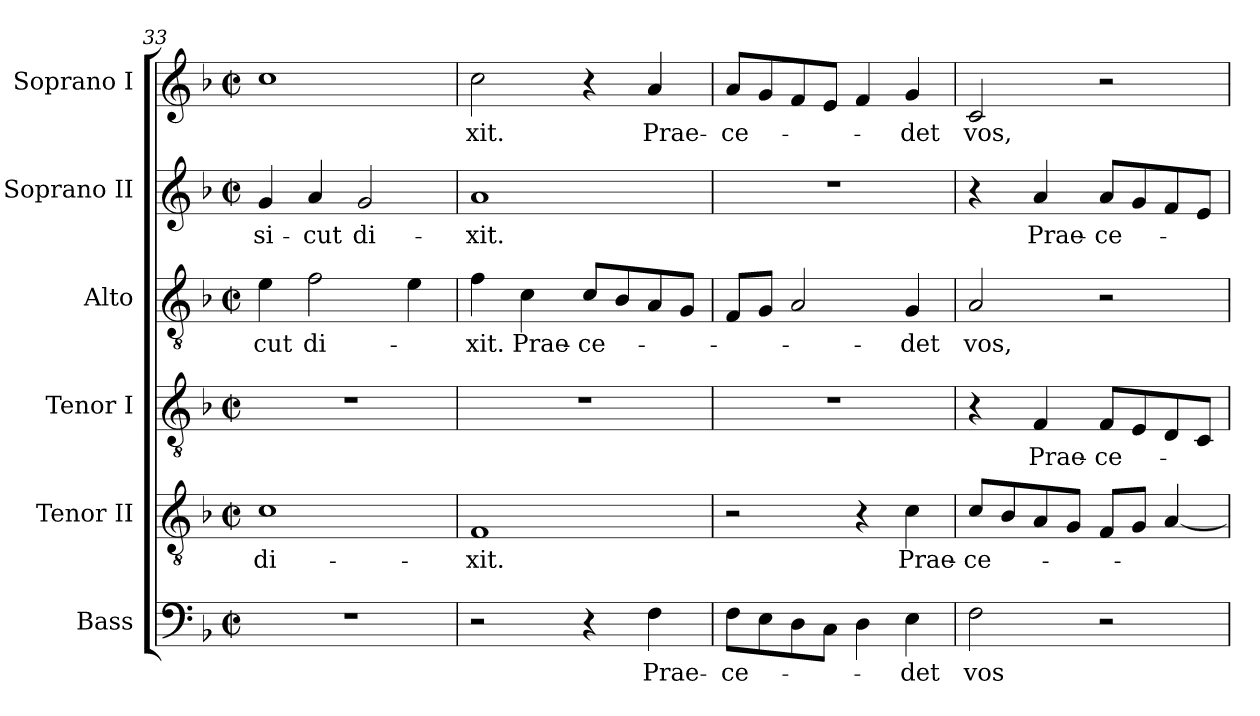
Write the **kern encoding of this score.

**kern	**text	**kern	**text	**kern	**text	**kern	**text	**kern	**text	**kern	**text
*part6	*part6	*part5	*part5	*part4	*part4	*part3	*part3	*part2	*part2	*part1	*part1
*staff6	*staff6	*staff5	*staff5	*staff4	*staff4	*staff3	*staff3	*staff2	*staff2	*staff1	*staff1
*I"Bass	*	*I"Tenor II	*	*I"Tenor I	*	*I"Alto	*	*I"Soprano II	*	*I"Soprano I	*
*I'B.	*	*I'T. II	*	*I'T.	*	*I'A.	*	*	*	*	*
*clefF4	*	*clefGv2	*	*clefGv2	*	*clefGv2	*	*clefG2	*	*clefG2	*
*	*	*ITrd7c12	*	*ITrd7c12	*	*	*	*	*	*	*
*k[b-]	*	*k[b-]	*	*k[b-]	*	*k[b-]	*	*k[b-]	*	*k[b-]	*
*F:	*	*F:	*	*F:	*	*F:	*	*F:	*	*F:	*
*M2/2	*	*M2/2	*	*M2/2	*	*M2/2	*	*M2/2	*	*M2/2	*
*met(c|)	*	*met(c|)	*	*met(c|)	*	*met(c|)	*	*met(c|)	*	*met(c|)	*
=33	=33	=33	=33	=33	=33	=33	=33	=33	=33	=33	=33
!	!	!	!LO:LY:b:color=#000000	!	!	!	!	!	!	!	!
!	!	!	!	!	!	!	!LO:LY:b:color=#000000	!	!	!	!
!	!	!	!	!	!	!	!	!	!LO:LY:b:color=#000000	!	!
1r	.	1Ci	di-	1r	.	4ei\	-cut	4gi/	si-	1cci	.
!	!	!	!	!	!	!	!LO:LY:b:color=#000000	!	!	!	!
!	!	!	!	!	!	!	!	!	!LO:LY:b:color=#000000	!	!
.	.	.	.	.	.	2fi\	di-	4ai/	-cut	.	.
!	!	!	!	!	!	!	!	!	!LO:LY:b:color=#000000	!	!
.	.	.	.	.	.	.	.	2gi/	di-	.	.
.	.	.	.	.	.	4ei\	.	.	.	.	.
=34	=34	=34	=34	=34	=34	=34	=34	=34	=34	=34	=34
!	!	!	!LO:LY:b:color=#000000	!	!	!	!	!	!	!	!
!	!	!	!	!	!	!	!LO:LY:b:color=#000000	!	!	!	!
!	!	!	!	!	!	!	!	!	!LO:LY:b:color=#000000	!	!
!	!	!	!	!	!	!	!	!	!	!	!LO:LY:b:color=#000000
2r	.	1FFi	-xit.	1r	.	4fi\	-xit.	1ai	-xit.	2cci\	-xit.
!	!	!	!	!	!	!	!LO:LY:b:color=#000000	!	!	!	!
.	.	.	.	.	.	4ci\	Prae-	.	.	.	.
!	!	!	!	!	!	!	!LO:LY:b:color=#000000	!	!	!	!
4r	.	.	.	.	.	8ci/L	-ce-	.	.	4r	.
.	.	.	.	.	.	8B-i/	.	.	.	.	.
!	!LO:LY:b:color=#000000	!	!	!	!	!	!	!	!	!	!
!	!	!	!	!	!	!	!	!	!	!	!LO:LY:b:color=#000000
4Fi\	Prae-	.	.	.	.	8Ai/	.	.	.	4ai/	Prae-
.	.	.	.	.	.	8Gi/J	.	.	.	.	.
=35	=35	=35	=35	=35	=35	=35	=35	=35	=35	=35	=35
!	!LO:LY:b:color=#000000	!	!	!	!	!	!	!	!	!	!
!	!	!	!	!	!	!	!	!	!	!	!LO:LY:b:color=#000000
8Fi\L	-ce-	2r	.	1r	.	8Fi/L	.	1r	.	8ai/L	-ce-
8Ei\	.	.	.	.	.	8Gi/J	.	.	.	8gi/	.
8Di\	.	.	.	.	.	2Ai/	.	.	.	8fi/	.
8Ci\J	.	.	.	.	.	.	.	.	.	8ei/J	.
4Di\	.	4r	.	.	.	.	.	.	.	4fi/	.
!	!LO:LY:b:color=#000000	!	!	!	!	!	!	!	!	!	!
!	!	!	!LO:LY:b:color=#000000	!	!	!	!	!	!	!	!
!	!	!	!	!	!	!	!LO:LY:b:color=#000000	!	!	!	!
!	!	!	!	!	!	!	!	!	!	!	!LO:LY:b:color=#000000
4Ei\	-det	4Ci\	Prae-	.	.	4Gi/	-det	.	.	4gi/	-det
=36	=36	=36	=36	=36	=36	=36	=36	=36	=36	=36	=36
!	!LO:LY:b:color=#000000	!	!	!	!	!	!	!	!	!	!
!	!	!	!LO:LY:b:color=#000000	!	!	!	!	!	!	!	!
!	!	!	!	!	!	!	!LO:LY:b:color=#000000	!	!	!	!
!	!	!	!	!	!	!	!	!	!	!	!LO:LY:b:color=#000000
2Fi\	vos	8Ci/L	-ce-	4r	.	2Ai/	vos,	4r	.	2ci/	vos,
.	.	8BB-i/	.	.	.	.	.	.	.	.	.
!	!	!	!	!	!LO:LY:b:color=#000000	!	!	!	!	!	!
!	!	!	!	!	!	!	!	!	!LO:LY:b:color=#000000	!	!
.	.	8AAi/	.	4FFi/	Prae-	.	.	4ai/	Prae-	.	.
.	.	8GGi/J	.	.	.	.	.	.	.	.	.
!	!	!	!	!	!LO:LY:b:color=#000000	!	!	!	!	!	!
!	!	!	!	!	!	!	!	!	!LO:LY:b:color=#000000	!	!
2r	.	8FFi/L	.	8FFi/L	-ce-	2r	.	8ai/L	-ce-	2r	.
.	.	8GGi/J	.	8EEi/	.	.	.	8gi/	.	.	.
.	.	[<4AAi/	.	8DDi/	.	.	.	8fi/	.	.	.
.	.	.	.	8CCi/J	.	.	.	8ei/J	.	.	.
=	=	=	=	=	=	=	=	=	=	=	=
*-	*-	*-	*-	*-	*-	*-	*-	*-	*-	*-	*-
